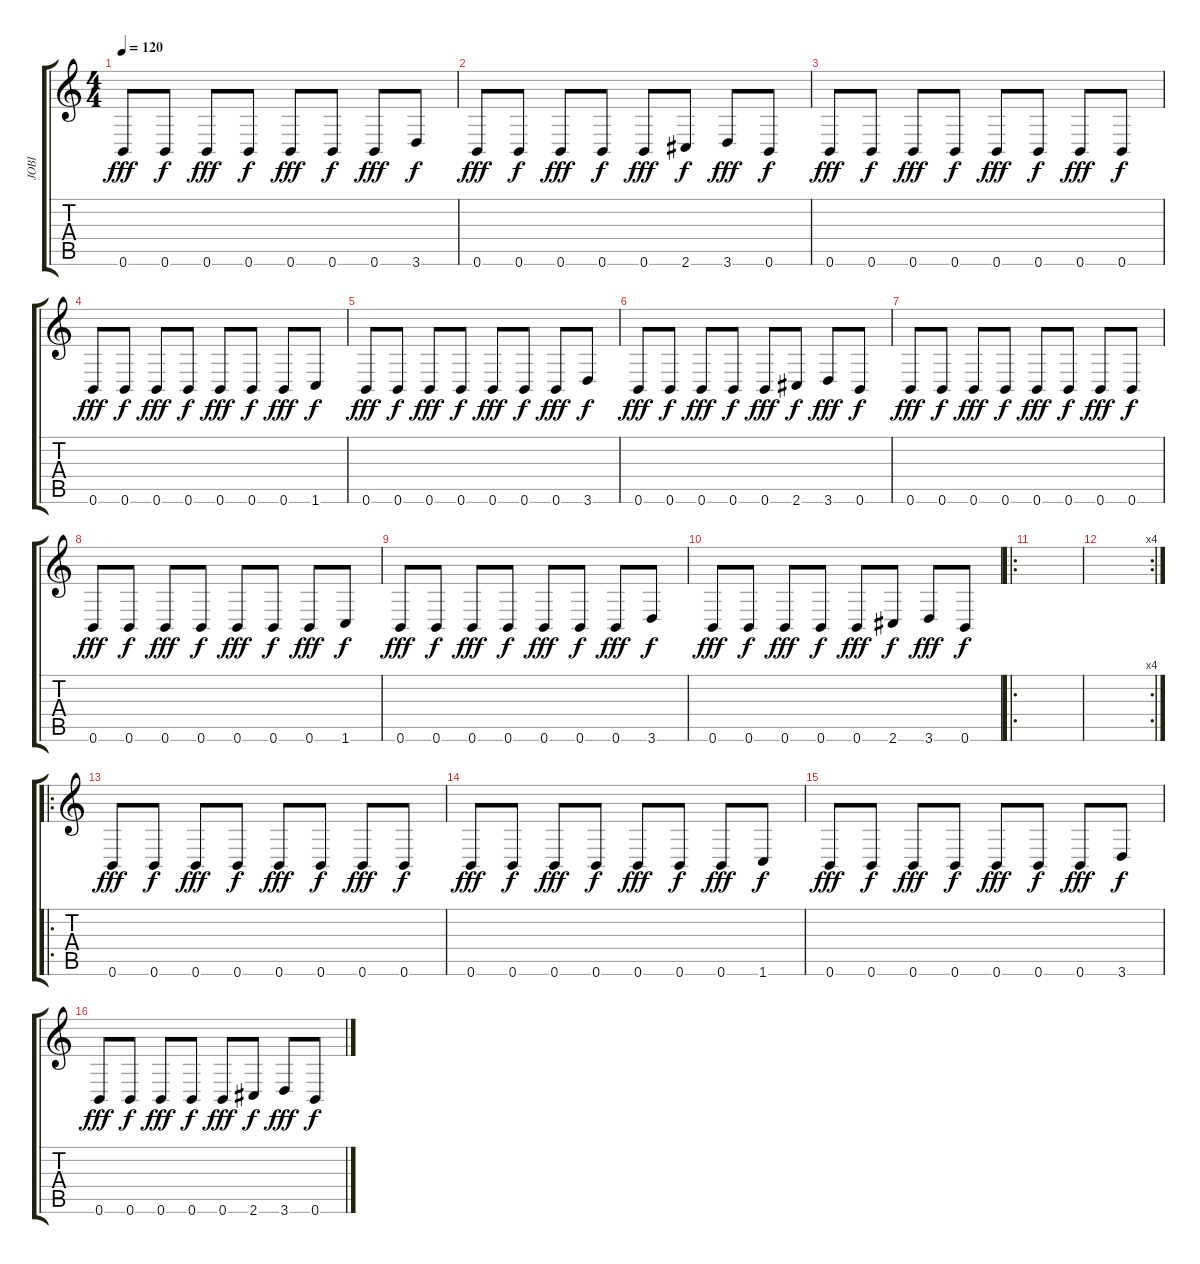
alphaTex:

\track ("JOBI" "JOBI") {instrument distortionguitar}
\staff {score tabs}
\tuning (Db4 Ab3 E3 B2 Gb2 B1) {hide}
\ts (4 4)
\tempo 120
\clef g2
\ks c
0.6.8{dy fff} 0.6.8{dy f} 0.6.8{dy fff} 0.6.8{dy f} 0.6.8{dy fff} 0.6.8{dy f} 0.6.8{dy fff} 3.6.8{dy f} |
0.6.8{dy fff} 0.6.8{dy f} 0.6.8{dy fff} 0.6.8{dy f} 0.6.8{dy fff} 2.6.8{dy f} 3.6.8{dy fff} 0.6.8{dy f} |
0.6.8{dy fff} 0.6.8{dy f} 0.6.8{dy fff} 0.6.8{dy f} 0.6.8{dy fff} 0.6.8{dy f} 0.6.8{dy fff} 0.6.8{dy f} |
0.6.8{dy fff} 0.6.8{dy f} 0.6.8{dy fff} 0.6.8{dy f} 0.6.8{dy fff} 0.6.8{dy f} 0.6.8{dy fff} 1.6.8{dy f} |
0.6.8{dy fff} 0.6.8{dy f} 0.6.8{dy fff} 0.6.8{dy f} 0.6.8{dy fff} 0.6.8{dy f} 0.6.8{dy fff} 3.6.8{dy f} |
0.6.8{dy fff} 0.6.8{dy f} 0.6.8{dy fff} 0.6.8{dy f} 0.6.8{dy fff} 2.6.8{dy f} 3.6.8{dy fff} 0.6.8{dy f} |
0.6.8{dy fff} 0.6.8{dy f} 0.6.8{dy fff} 0.6.8{dy f} 0.6.8{dy fff} 0.6.8{dy f} 0.6.8{dy fff} 0.6.8{dy f} |
0.6.8{dy fff} 0.6.8{dy f} 0.6.8{dy fff} 0.6.8{dy f} 0.6.8{dy fff} 0.6.8{dy f} 0.6.8{dy fff} 1.6.8{dy f} |
0.6.8{dy fff} 0.6.8{dy f} 0.6.8{dy fff} 0.6.8{dy f} 0.6.8{dy fff} 0.6.8{dy f} 0.6.8{dy fff} 3.6.8{dy f} |
0.6.8{dy fff} 0.6.8{dy f} 0.6.8{dy fff} 0.6.8{dy f} 0.6.8{dy fff} 2.6.8{dy f} 3.6.8{dy fff} 0.6.8{dy f} |
\ro
|
\rc 4
|
\ro
0.6.8{dy fff} 0.6.8{dy f} 0.6.8{dy fff} 0.6.8{dy f} 0.6.8{dy fff} 0.6.8{dy f} 0.6.8{dy fff} 0.6.8{dy f} |
0.6.8{dy fff} 0.6.8{dy f} 0.6.8{dy fff} 0.6.8{dy f} 0.6.8{dy fff} 0.6.8{dy f} 0.6.8{dy fff} 1.6.8{dy f} |
0.6.8{dy fff} 0.6.8{dy f} 0.6.8{dy fff} 0.6.8{dy f} 0.6.8{dy fff} 0.6.8{dy f} 0.6.8{dy fff} 3.6.8{dy f} |
0.6.8{dy fff} 0.6.8{dy f} 0.6.8{dy fff} 0.6.8{dy f} 0.6.8{dy fff} 2.6.8{dy f} 3.6.8{dy fff} 0.6.8{dy f}
